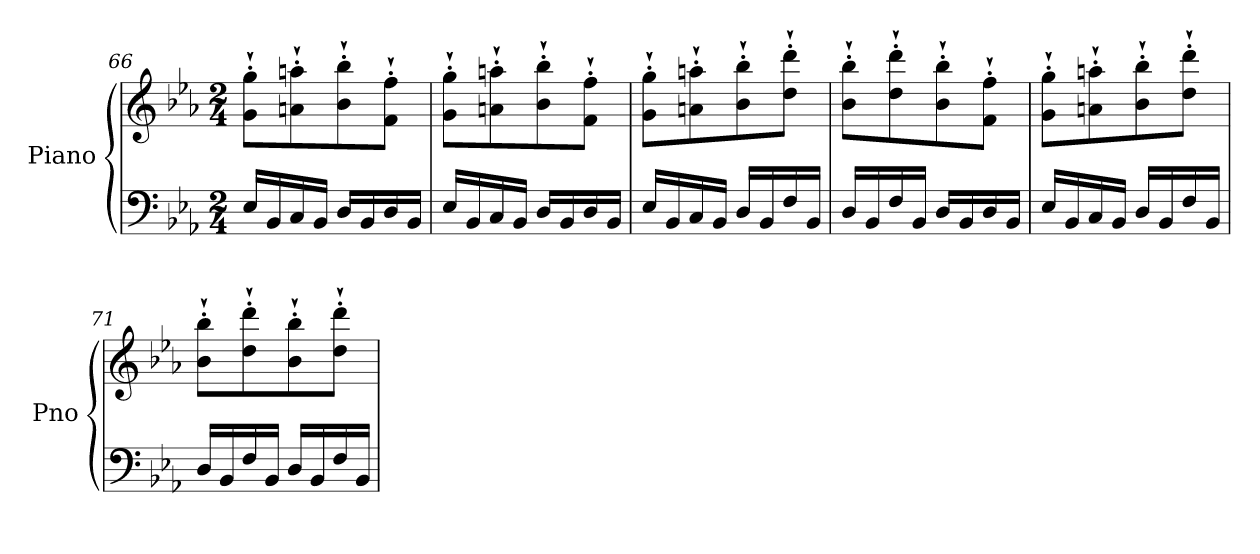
**kern	**kern
*part1	*part1
*staff2	*staff1
*I"Piano	*
*I'Pno	*
*clefF4	*clefG2
*k[b-e-a-]	*k[b-e-a-]
*M2/4	*M2/4
=66	=66
*^	*
2ryy	16E-/LL	8g\'` 8gg\'`L
.	16BB-/	.
.	16C/	8an\'` 8aan\'`
.	16BB-/JJ	.
.	16D/LL	8b-\'` 8bb-\'`
.	16BB-/	.
.	16D/	8f\'` 8ff\'`J
.	16BB-/JJ	.
=67	=67	=67
2ryy	16E-/LL	8g\'` 8gg\'`L
.	16BB-/	.
.	16C/	8an\'` 8aan\'`
.	16BB-/JJ	.
.	16D/LL	8b-\'` 8bb-\'`
.	16BB-/	.
.	16D/	8f\'` 8ff\'`J
.	16BB-/JJ	.
=68	=68	=68
2ryy	16E-/LL	8g\'` 8gg\'`L
.	16BB-/	.
.	16C/	8an\'` 8aan\'`
.	16BB-/JJ	.
.	16D/LL	8b-\'` 8bb-\'`
.	16BB-/	.
.	16F/	8dd\'` 8ddd\'`J
.	16BB-/JJ	.
!!LO:LB:g=z
=69	=69	=69
2ryy	16D/LL	8b-\'` 8bb-\'`L
.	16BB-/	.
.	16F/	8dd\'` 8ddd\'`
.	16BB-/JJ	.
.	16D/LL	8b-\'` 8bb-\'`
.	16BB-/	.
.	16D/	8f\'` 8ff\'`J
.	16BB-/JJ	.
=70	=70	=70
2ryy	16E-/LL	8g\'` 8gg\'`L
.	16BB-/	.
.	16C/	8an\'` 8aan\'`
.	16BB-/JJ	.
.	16D/LL	8b-\'` 8bb-\'`
.	16BB-/	.
.	16F/	8dd\'` 8ddd\'`J
.	16BB-/JJ	.
=71	=71	=71
2ryy	16D/LL	8b-\'` 8bb-\'`L
.	16BB-/	.
.	16F/	8dd\'` 8ddd\'`
.	16BB-/JJ	.
.	16D/LL	8b-\'` 8bb-\'`
.	16BB-/	.
.	16F/	8dd\'` 8ddd\'`J
.	16BB-/JJ	.
*v	*v	*
=	=
*-	*-
